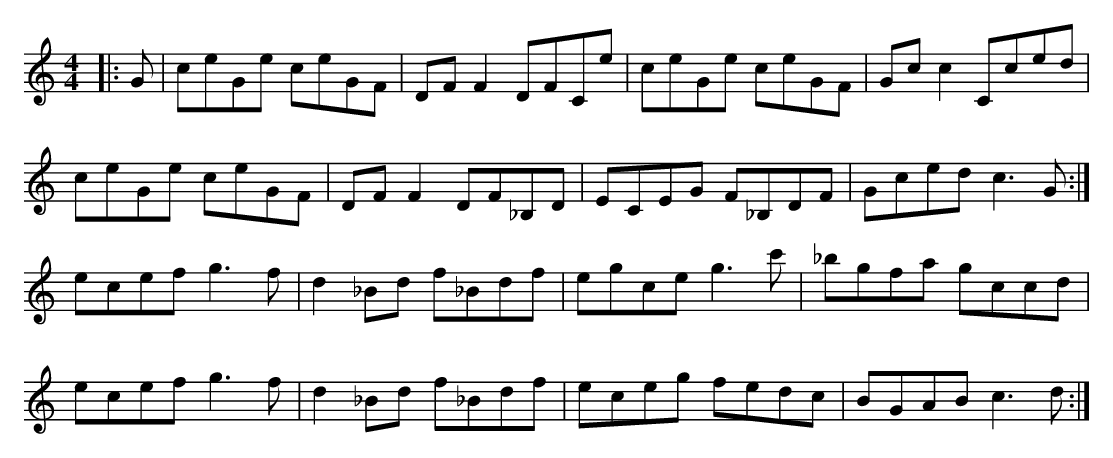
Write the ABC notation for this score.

X:1
M:4/4
K:C
|:G|ceGe ceGF|DFF2 DFCe|ceGe ceGF|Gcc2 Cced|
ceGe ceGF|DFF2 DF_B,D|ECEG F_B,DF|Gced c3G:|
ecef g3f|d2_Bd f_Bdf|egce g3c'|_bgfa gccd|
ecef g3f|d2_Bd f_Bdf|eceg fedc|BGAB c3d:|
